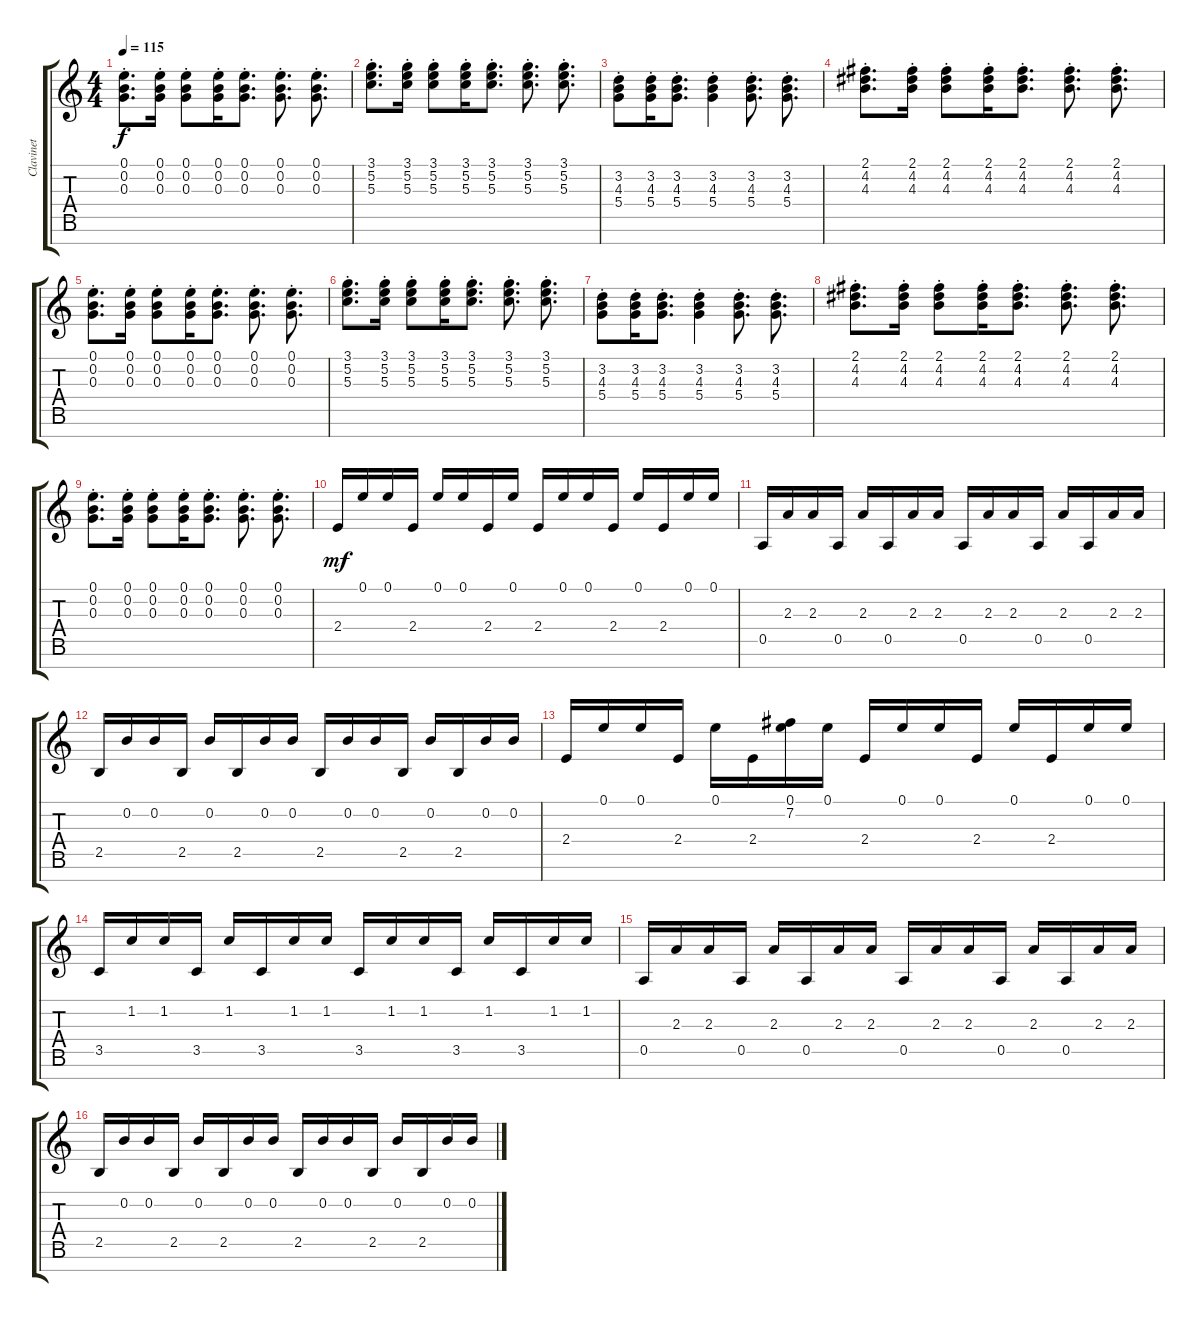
\track ("Clavinet" "Clavinet") {instrument electricguitarclean}
\staff {score tabs}
\tuning (E4 B3 G3 D3 A2 E2 B1) {hide}
\ts (4 4)
\tempo 115
\clef g2
\ks c
(0.1{st} 0.2{st} 0.3{st}).8{d dy f} (0.1{st} 0.2{st} 0.3{st}).16 (0.1{st} 0.2{st} 0.3{st}).8 (0.1{st} 0.2{st} 0.3{st}).16 (0.1{st} 0.2{st} 0.3{st}).8{d} (0.1{st} 0.2{st} 0.3{st}).8{d} (0.1{st} 0.2{st} 0.3{st}).8{d} |
(3.1{st} 5.2{st} 5.3{st}).8{d} (3.1{st} 5.2{st} 5.3{st}).16 (3.1{st} 5.2{st} 5.3{st}).8 (3.1{st} 5.2{st} 5.3{st}).16 (3.1{st} 5.2{st} 5.3{st}).8{d} (3.1{st} 5.2{st} 5.3{st}).8{d} (3.1{st} 5.2{st} 5.3{st}).8{d} |
(3.2{st} 4.3{st} 5.4{st}).8 (3.2{st} 4.3{st} 5.4{st}).16 (3.2{st} 4.3{st} 5.4{st}).8{d} (3.2{st} 4.3{st} 5.4{st}).4 (3.2{st} 4.3{st} 5.4{st}).8{d} (3.2{st} 4.3{st} 5.4{st}).8{d} |
(2.1{st} 4.2{st} 4.3{st}).8{d} (2.1{st} 4.2{st} 4.3{st}).16 (2.1{st} 4.2{st} 4.3{st}).8 (2.1{st} 4.2{st} 4.3{st}).16 (2.1{st} 4.2{st} 4.3{st}).8{d} (2.1{st} 4.2{st} 4.3{st}).8{d} (2.1{st} 4.2{st} 4.3{st}).8{d} |
(0.1{st} 0.2{st} 0.3{st}).8{d} (0.1{st} 0.2{st} 0.3{st}).16 (0.1{st} 0.2{st} 0.3{st}).8 (0.1{st} 0.2{st} 0.3{st}).16 (0.1{st} 0.2{st} 0.3{st}).8{d} (0.1{st} 0.2{st} 0.3{st}).8{d} (0.1{st} 0.2{st} 0.3{st}).8{d} |
(3.1{st} 5.2{st} 5.3{st}).8{d} (3.1{st} 5.2{st} 5.3{st}).16 (3.1{st} 5.2{st} 5.3{st}).8 (3.1{st} 5.2{st} 5.3{st}).16 (3.1{st} 5.2{st} 5.3{st}).8{d} (3.1{st} 5.2{st} 5.3{st}).8{d} (3.1{st} 5.2{st} 5.3{st}).8{d} |
(3.2{st} 4.3{st} 5.4{st}).8 (3.2{st} 4.3{st} 5.4{st}).16 (3.2{st} 4.3{st} 5.4{st}).8{d} (3.2{st} 4.3{st} 5.4{st}).4 (3.2{st} 4.3{st} 5.4{st}).8{d} (3.2{st} 4.3{st} 5.4{st}).8{d} |
(2.1{st} 4.2{st} 4.3{st}).8{d} (2.1{st} 4.2{st} 4.3{st}).16 (2.1{st} 4.2{st} 4.3{st}).8 (2.1{st} 4.2{st} 4.3{st}).16 (2.1{st} 4.2{st} 4.3{st}).8{d} (2.1{st} 4.2{st} 4.3{st}).8{d} (2.1{st} 4.2{st} 4.3{st}).8{d} |
(0.1{st} 0.2{st} 0.3{st}).8{d} (0.1{st} 0.2{st} 0.3{st}).16 (0.1{st} 0.2{st} 0.3{st}).8 (0.1{st} 0.2{st} 0.3{st}).16 (0.1{st} 0.2{st} 0.3{st}).8{d} (0.1{st} 0.2{st} 0.3{st}).8{d} (0.1{st} 0.2{st} 0.3{st}).8{d} |
2.4.16{dy mf} 0.1.16 0.1.16 2.4.16 0.1.16 0.1.16 2.4.16 0.1.16 2.4.16 0.1.16 0.1.16 2.4.16 0.1.16 2.4.16 0.1.16 0.1.16 |
0.5.16 2.3.16 2.3.16 0.5.16 2.3.16 0.5.16 2.3.16 2.3.16 0.5.16 2.3.16 2.3.16 0.5.16 2.3.16 0.5.16 2.3.16 2.3.16 |
2.5.16 0.2.16 0.2.16 2.5.16 0.2.16 2.5.16 0.2.16 0.2.16 2.5.16 0.2.16 0.2.16 2.5.16 0.2.16 2.5.16 0.2.16 0.2.16 |
2.4.16 0.1.16 0.1.16 2.4.16 0.1.16 2.4.16 (0.1 7.2).16 0.1.16 2.4.16 0.1.16 0.1.16 2.4.16 0.1.16 2.4.16 0.1.16 0.1.16 |
3.5.16 1.2.16 1.2.16 3.5.16 1.2.16 3.5.16 1.2.16 1.2.16 3.5.16 1.2.16 1.2.16 3.5.16 1.2.16 3.5.16 1.2.16 1.2.16 |
0.5.16 2.3.16 2.3.16 0.5.16 2.3.16 0.5.16 2.3.16 2.3.16 0.5.16 2.3.16 2.3.16 0.5.16 2.3.16 0.5.16 2.3.16 2.3.16 |
2.5.16 0.2.16 0.2.16 2.5.16 0.2.16 2.5.16 0.2.16 0.2.16 2.5.16 0.2.16 0.2.16 2.5.16 0.2.16 2.5.16 0.2.16 0.2.16
